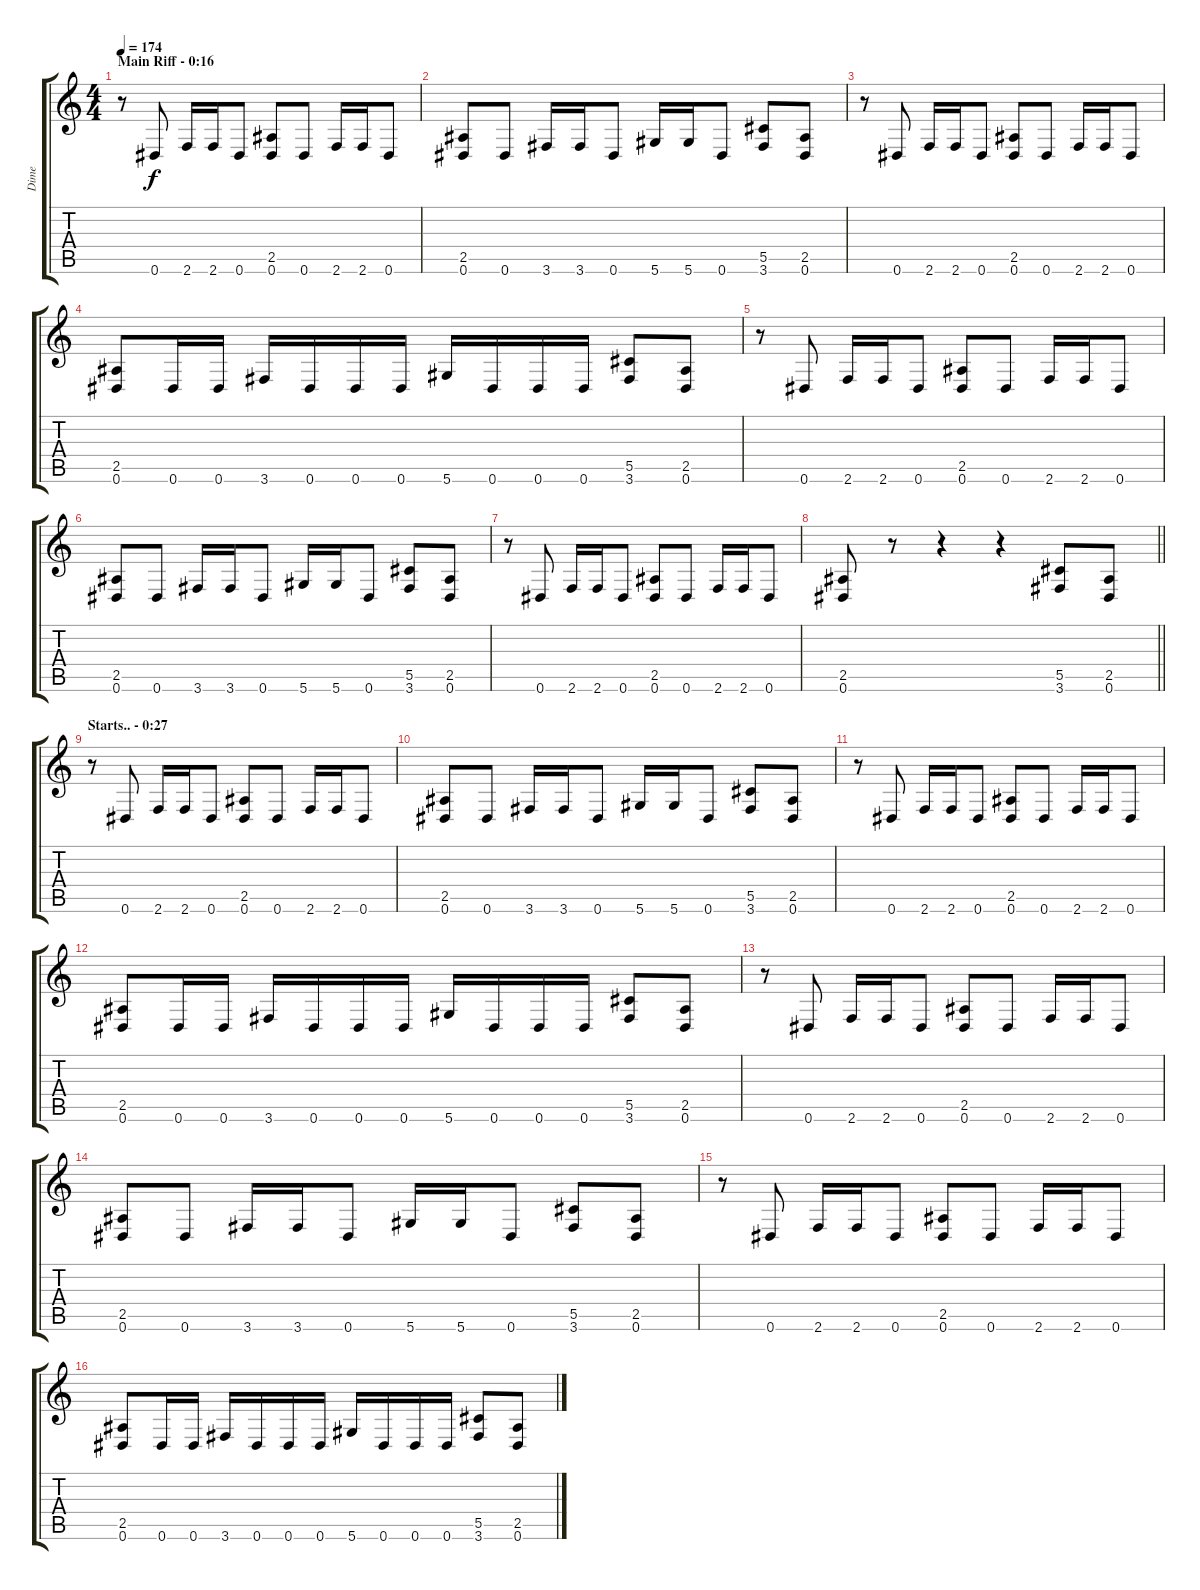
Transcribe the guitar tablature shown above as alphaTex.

\track ("Dime" "Dime") {instrument distortionguitar}
\staff {score tabs}
\tuning (Eb4 Bb3 Gb3 Db3 Ab2 Eb2) {hide}
\ts (4 4)
\section ("" "Main Riff - 0:16")
\tempo 174
\clef g2
\ks c
r.8{dy f instrument distortionguitar} 0.6.8 2.6.16 2.6.16 0.6.8 (2.5 0.6).8 0.6.8 2.6.16 2.6.16 0.6.8 |
(2.5 0.6).8 0.6.8 3.6.16 3.6.16 0.6.8 5.6.16 5.6.16 0.6.8 (5.5 3.6).8 (2.5 0.6).8 |
r.8 0.6.8 2.6.16 2.6.16 0.6.8 (2.5 0.6).8 0.6.8 2.6.16 2.6.16 0.6.8 |
(2.5 0.6).8 0.6.16 0.6.16 3.6.16 0.6.16 0.6.16 0.6.16 5.6.16 0.6.16 0.6.16 0.6.16 (5.5 3.6).8 (2.5 0.6).8 |
r.8 0.6.8 2.6.16 2.6.16 0.6.8 (2.5 0.6).8 0.6.8 2.6.16 2.6.16 0.6.8 |
(2.5 0.6).8 0.6.8 3.6.16 3.6.16 0.6.8 5.6.16 5.6.16 0.6.8 (5.5 3.6).8 (2.5 0.6).8 |
r.8 0.6.8 2.6.16 2.6.16 0.6.8 (2.5 0.6).8 0.6.8 2.6.16 2.6.16 0.6.8 |
\barLineRight lightlight
(2.5 0.6).8 r.8 r.4 r.4 (5.5 3.6).8 (2.5 0.6).8 |
\section ("" "Starts.. - 0:27")
r.8 0.6.8 2.6.16 2.6.16 0.6.8 (2.5 0.6).8 0.6.8 2.6.16 2.6.16 0.6.8 |
(2.5 0.6).8 0.6.8 3.6.16 3.6.16 0.6.8 5.6.16 5.6.16 0.6.8 (5.5 3.6).8 (2.5 0.6).8 |
r.8 0.6.8 2.6.16 2.6.16 0.6.8 (2.5 0.6).8 0.6.8 2.6.16 2.6.16 0.6.8 |
(2.5 0.6).8 0.6.16 0.6.16 3.6.16 0.6.16 0.6.16 0.6.16 5.6.16 0.6.16 0.6.16 0.6.16 (5.5 3.6).8 (2.5 0.6).8 |
r.8 0.6.8 2.6.16 2.6.16 0.6.8 (2.5 0.6).8 0.6.8 2.6.16 2.6.16 0.6.8 |
(2.5 0.6).8 0.6.8 3.6.16 3.6.16 0.6.8 5.6.16 5.6.16 0.6.8 (5.5 3.6).8 (2.5 0.6).8 |
r.8 0.6.8 2.6.16 2.6.16 0.6.8 (2.5 0.6).8 0.6.8 2.6.16 2.6.16 0.6.8 |
(2.5 0.6).8 0.6.16 0.6.16 3.6.16 0.6.16 0.6.16 0.6.16 5.6.16 0.6.16 0.6.16 0.6.16 (5.5 3.6).8 (2.5 0.6).8
